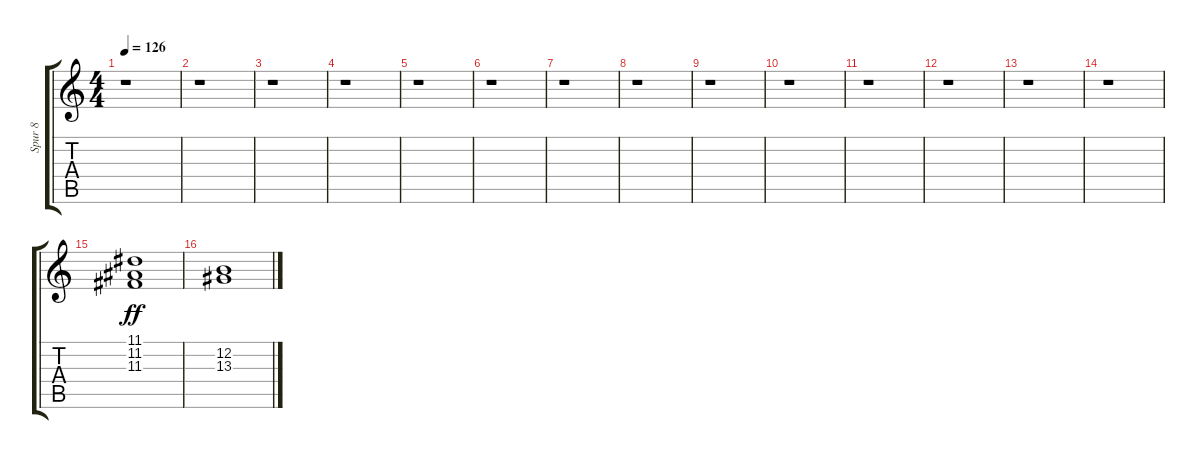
\track ("Spur 8" "Spur 8") {instrument pad2warm}
\staff {score tabs}
\tuning (E4 B3 G3 D3 A2 E2) {hide}
\ts (4 4)
\tempo 126
\clef g2
\ks c
r.1{dy ff} |
r.1 |
r.1 |
r.1 |
r.1 |
r.1 |
r.1 |
r.1 |
r.1 |
r.1 |
r.1 |
r.1 |
r.1 |
r.1 |
(11.1 11.2 11.3).1 |
(12.2 13.3).1
